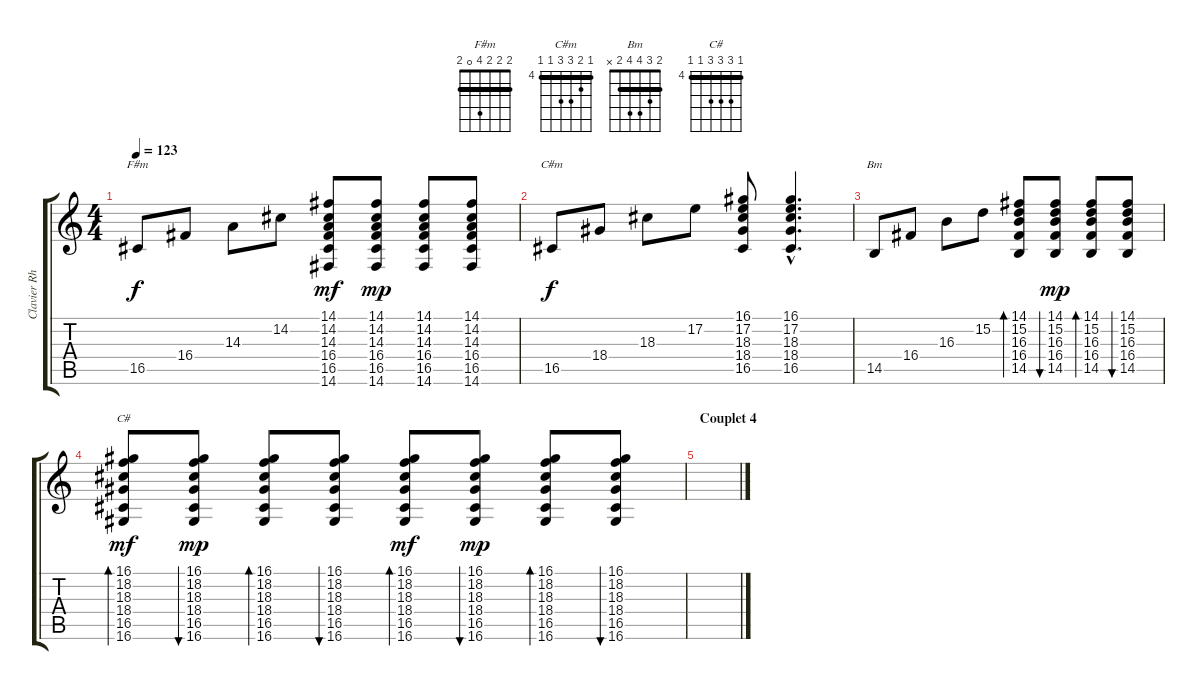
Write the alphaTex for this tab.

\track ("Clavier Rhodes" "Clavier Rh") {instrument electricpiano1}
\staff {score tabs}
\tuning (E4 B3 G3 D3 A2 E2) {hide}
\chord ("F#m" 2 2 2 4 0 2) {barre 2}
\chord ("C#m" 4 5 6 6 4 4) {firstfret 4 barre 4}
\chord ("Bm" 2 3 4 4 2 x) {barre 2}
\chord ("C#" 4 6 6 6 4 4) {firstfret 4 barre 4}
\ts (4 4)
\tempo 123
\clef g2
\ks c
16.5.8{ch "F#m" dy f} 16.4.8 14.3.8 14.2.8 (14.1 14.2 14.3 16.4 16.5 14.6).8{dy mf} (14.1 14.2 14.3 16.4 16.5 14.6).8{dy mp} (14.1 14.2 14.3 16.4 16.5 14.6).8 (14.1 14.2 14.3 16.4 16.5 14.6).8 |
16.5.8{ch "C#m" dy f} 18.4.8 18.3.8 17.2.8 (16.1 17.2 18.3 18.4 16.5).8 (16.1{hac} 17.2{hac} 18.3{hac} 18.4{hac} 16.5{hac}).4{d} |
14.5.8{ch "Bm"} 16.4.8 16.3.8 15.2.8 (14.1 15.2 16.3 16.4 14.5).8{bd 120} (14.1 15.2 16.3 16.4 14.5).8{bu 60 dy mp} (14.1 15.2 16.3 16.4 14.5).8{bd 60} (14.1 15.2 16.3 16.4 14.5).8{bu 60} |
(16.1 18.2 18.3 18.4 16.5 16.6).8{bd 60 ch "C#" dy mf} (16.1 18.2 18.3 18.4 16.5 16.6).8{bu 60 dy mp} (16.1 18.2 18.3 18.4 16.5 16.6).8{bd 60} (16.1 18.2 18.3 18.4 16.5 16.6).8{bu 60} (16.1 18.2 18.3 18.4 16.5 16.6).8{bd 60 dy mf} (16.1 18.2 18.3 18.4 16.5 16.6).8{bu 60 dy mp} (16.1 18.2 18.3 18.4 16.5 16.6).8{bd 60} (16.1 18.2 18.3 18.4 16.5 16.6).8{bu 60} |
\section ("" "Couplet 4")
